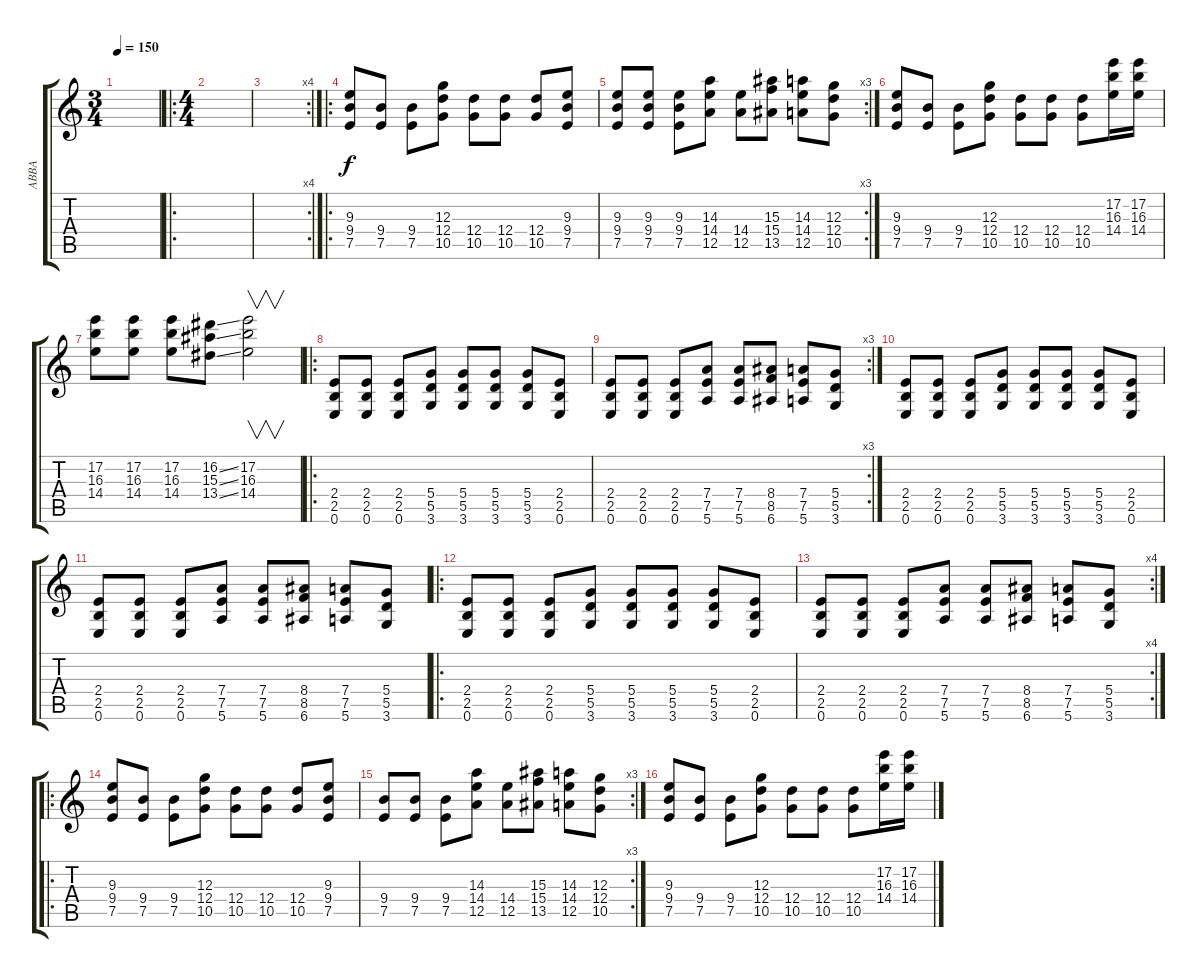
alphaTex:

\track ("ABBA" "ABBA") {instrument distortionguitar}
\staff {score tabs}
\tuning (E4 B3 G3 D3 A2 E2) {hide}
\ts (3 4)
\tempo 150
\clef g2
\ks c
|
\ro
\ts (4 4)
|
\rc 4
|
\ro
(9.3 9.4 7.5).8 (9.4 7.5).8 (9.4 7.5).8 (12.3 12.4 10.5).8 (12.4 10.5).8 (12.4 10.5).8 (12.4 10.5).8 (9.3 9.4 7.5).8 |
\rc 3
(9.3 9.4 7.5).8 (9.3 9.4 7.5).8 (9.3 9.4 7.5).8 (14.3 14.4 12.5).8 (14.4 12.5).8 (15.3 15.4 13.5).8 (14.3 14.4 12.5).8 (12.3 12.4 10.5).8 |
(9.3 9.4 7.5).8 (9.4 7.5).8 (9.4 7.5).8 (12.3 12.4 10.5).8 (12.4 10.5).8 (12.4 10.5).8 (12.4 10.5).8 (17.2 16.3 14.4).16 (17.2 16.3 14.4).16 |
(17.2 16.3 14.4).8 (17.2 16.3 14.4).8 (17.2 16.3 14.4).8 (16.2{ss} 15.3{ss} 13.4{ss}).8 (17.2 16.3 14.4).2{v} |
\ro
(2.4 2.5 0.6).8 (2.4 2.5 0.6).8 (2.4 2.5 0.6).8 (5.4 5.5 3.6).8 (5.4 5.5 3.6).8 (5.4 5.5 3.6).8 (5.4 5.5 3.6).8 (2.4 2.5 0.6).8 |
\rc 3
(2.4 2.5 0.6).8 (2.4 2.5 0.6).8 (2.4 2.5 0.6).8 (7.4 7.5 5.6).8 (7.4 7.5 5.6).8 (8.4 8.5 6.6).8 (7.4 7.5 5.6).8 (5.4 5.5 3.6).8 |
(2.4 2.5 0.6).8 (2.4 2.5 0.6).8 (2.4 2.5 0.6).8 (5.4 5.5 3.6).8 (5.4 5.5 3.6).8 (5.4 5.5 3.6).8 (5.4 5.5 3.6).8 (2.4 2.5 0.6).8 |
(2.4 2.5 0.6).8 (2.4 2.5 0.6).8 (2.4 2.5 0.6).8 (7.4 7.5 5.6).8 (7.4 7.5 5.6).8 (8.4 8.5 6.6).8 (7.4 7.5 5.6).8 (5.4 5.5 3.6).8 |
\ro
(2.4 2.5 0.6).8 (2.4 2.5 0.6).8 (2.4 2.5 0.6).8 (5.4 5.5 3.6).8 (5.4 5.5 3.6).8 (5.4 5.5 3.6).8 (5.4 5.5 3.6).8 (2.4 2.5 0.6).8 |
\rc 4
(2.4 2.5 0.6).8 (2.4 2.5 0.6).8 (2.4 2.5 0.6).8 (7.4 7.5 5.6).8 (7.4 7.5 5.6).8 (8.4 8.5 6.6).8 (7.4 7.5 5.6).8 (5.4 5.5 3.6).8 |
\ro
(9.3 9.4 7.5).8 (9.4 7.5).8 (9.4 7.5).8 (12.3 12.4 10.5).8 (12.4 10.5).8 (12.4 10.5).8 (12.4 10.5).8 (9.3 9.4 7.5).8 |
\rc 3
(9.4 7.5).8 (9.4 7.5).8 (9.4 7.5).8 (14.3 14.4 12.5).8 (14.4 12.5).8 (15.3 15.4 13.5).8 (14.3 14.4 12.5).8 (12.3 12.4 10.5).8 |
(9.3 9.4 7.5).8 (9.4 7.5).8 (9.4 7.5).8 (12.3 12.4 10.5).8 (12.4 10.5).8 (12.4 10.5).8 (12.4 10.5).8 (17.2 16.3 14.4).16 (17.2 16.3 14.4).16
